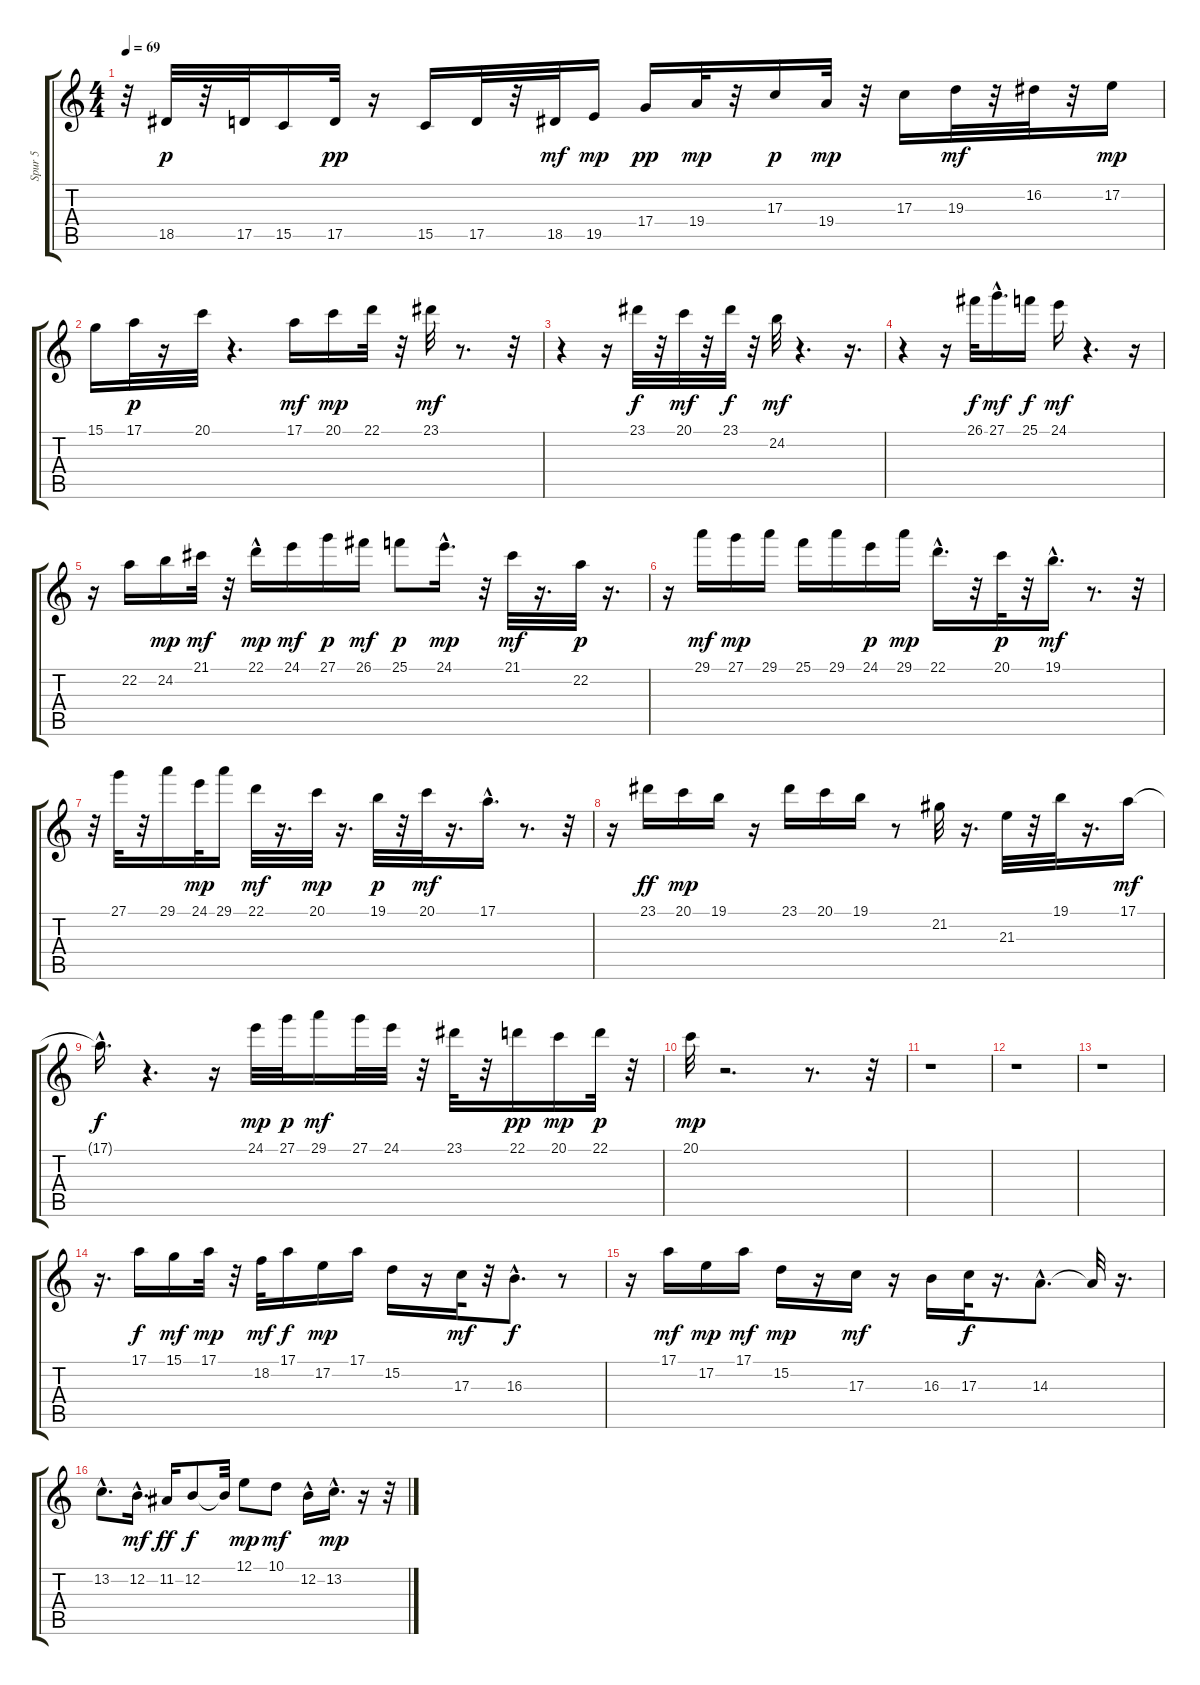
\track ("Spur 5" "Spur 5") {instrument acousticgrandpiano}
\staff {score tabs}
\tuning (E4 B3 G3 D3 A2 E2) {hide}
\ts (4 4)
\tempo 69
\clef g2
\ks c
r.32{dy p} 18.5.32 r.32 17.5.32 15.5.16 17.5.32{dy pp} r.16 15.5.16 17.5.32 r.32 18.5.32{dy mf} 19.5.16{dy mp} 17.4.16{dy pp} 19.4.32{dy mp} r.32 17.3.16{dy p} 19.4.32{dy mp} r.32 17.3.16 19.3.32{dy mf} r.32 16.2.32 r.32 17.2.16{dy mp} |
15.1.16 17.1.32{dy p} r.16 20.1.32 r.4{d} 17.1.16{dy mf} 20.1.16{dy mp} 22.1.32 r.32 23.1.32{dy mf} r.8{d} r.32 |
r.4 r.16 23.1.32{dy f} r.32 20.1.32{dy mf} r.32 23.1.32{dy f} r.32 24.2.32{dy mf} r.4{d} r.16{d} |
r.4 r.16 26.1.32{dy f} 27.1{hac}.16{d dy mf} 25.1.16{dy f} 24.1.16{dy mf} r.4{d} r.16 |
r.16 22.2.16 24.2.16{dy mp} 21.1.32{dy mf} r.32 22.1{hac}.16{dy mp} 24.1.16{dy mf} 27.1.16{dy p} 26.1.16{dy mf} 25.1.8{dy p} 24.1{hac}.16{d dy mp} r.32 21.1.32{dy mf} r.16{d} 22.2.32{dy p} r.16{d} |
r.16 29.1.16{dy mf} 27.1.16{dy mp} 29.1.16 25.1.16 29.1.16 24.1.16{dy p} 29.1.16{dy mp} 22.1{hac}.16{d} r.32 20.1.32{dy p} r.32 19.1{hac}.16{d dy mf} r.8{d} r.32 |
r.32 27.1.32 r.32 29.1.16 24.1.32{dy mp} 29.1.16 22.1.32{dy mf} r.16{d} 20.1.32{dy mp} r.16{d} 19.1.32{dy p} r.32 20.1.32{dy mf} r.16{d} 17.1{hac}.16{d} r.8{d} r.32 |
r.16 23.1.16{dy ff} 20.1.16{dy mp} 19.1.16 r.16 23.1.16 20.1.16 19.1.16 r.8 21.2.32 r.16{d} 21.3.32 r.32 19.1.32 r.16{d} 17.1.16{dy mf} |
17.1{hac t}.16{d dy f} r.4{d} r.16 24.1.32{dy mp} 27.1.32{dy p} 29.1.16{dy mf} 27.1.32 24.1.32 r.32 23.1.32 r.32 22.1.16{dy pp} 20.1.16{dy mp} 22.1.32{dy p} r.32 |
20.1.32{dy mp} r.2{d} r.8{d} r.32 |
r.1 |
r.1 |
r.1 |
r.16{d} 17.1.16{dy f} 15.1.16{dy mf} 17.1.32{dy mp} r.32 18.2.32{dy mf} 17.1.16{dy f} 17.2.16{dy mp} 17.1.16 15.2.16 r.16 17.3.32{dy mf} r.32 16.3{hac}.8{d dy f} r.8 |
r.16 17.1.16{dy mf} 17.2.16{dy mp} 17.1.16{dy mf} 15.2.16{dy mp} r.16 17.3.16{dy mf} r.16 16.3.16 17.3.32{dy f} r.16{d} 14.3{hac}.8{d} 14.3{t}.32 r.16{d} |
13.2{hac}.8{d} 12.2{hac}.16{d dy mf} 11.2.16{dy ff} 12.2.8{dy f} 12.2{t}.32 12.1.8{dy mp} 10.1.8{dy mf} 12.2{hac}.16 13.2{hac}.16{d dy mp} r.16 r.32
